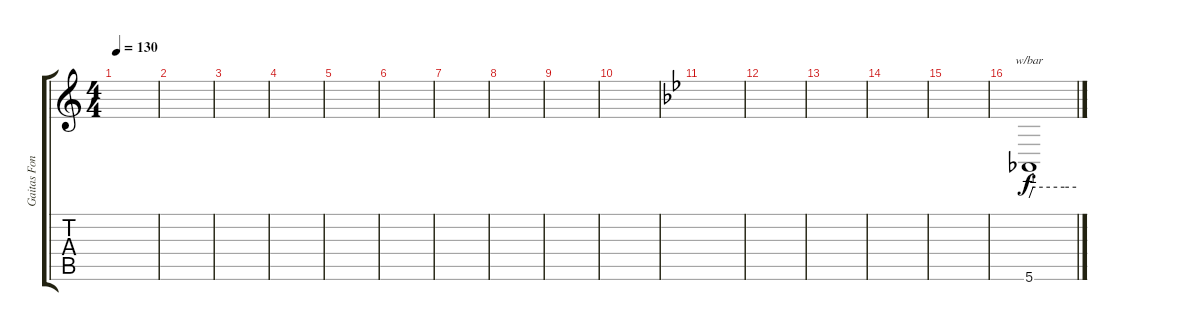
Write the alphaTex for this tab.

\track ("Gaitas Fondo" "Gaitas Fon") {instrument bagpipe}
\staff {score tabs}
\tuning (Eb4 Bb3 Gb3 Db3 Ab2 Eb2) {hide}
\ts (4 4)
\tempo 130
\clef g2
\ks c
|
|
|
|
|
|
|
|
|
|
\ks bb
|
|
|
|
|
5.6.1{tbe (custom default 0 0 5 4 7 4 45 4 60 4)}
